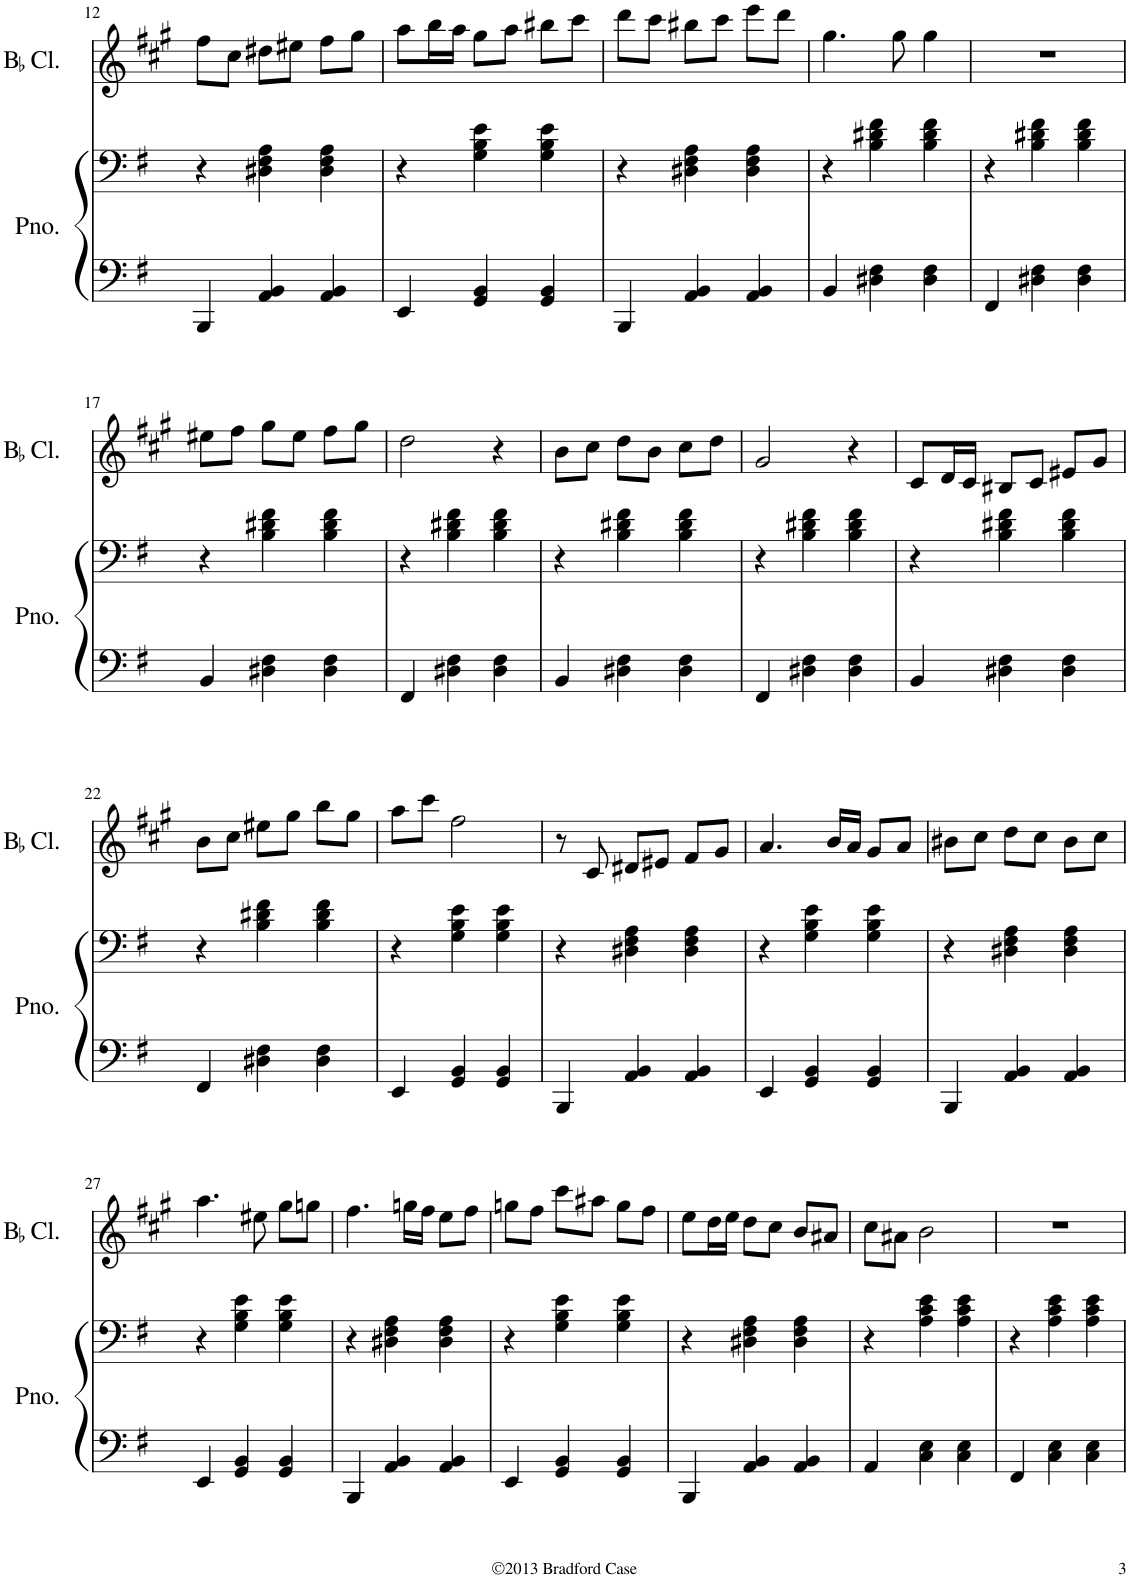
**kern	**kern	**kern
*part2	*part2	*part1
*staff3	*staff2	*staff1
*I"Piano	*	*I"BaccidentalFlat Clarinet
*I'Pno.	*	*I'BaccidentalFlat Cl.
!!LO:PB:g=z
*clefF4	*clefF4	*clefG2
*	*	*Trd1c2
*k[f#]	*k[f#]	*k[f#c#g#]
*M3/4	*M3/4	*M3/4
=12	=12	=12
4BBB/	4r	8ff#\L
.	.	8cc#\J
4AA/ 4BB/	4D#X\ 4F#\ 4A\	8dd#X\L
.	.	8ee#X\J
4AA/ 4BB/	4D#\ 4F#\ 4A\	8ff#\L
.	.	8gg#\J
=13	=13	=13
4EE/	4r	8aa\L
.	.	16bb\L
.	.	16aa\JJ
4GG/ 4BB/	4G\ 4B\ 4e\	8gg#\L
.	.	8aa\J
4GG/ 4BB/	4G\ 4B\ 4e\	8bb#X\L
.	.	8ccc#\J
=14	=14	=14
4BBB/	4r	8ddd\L
.	.	8ccc#\J
4AA/ 4BB/	4D#X\ 4F#\ 4A\	8bb#X\L
.	.	8ccc#\J
4AA/ 4BB/	4D#\ 4F#\ 4A\	8eee\L
.	.	8ddd\J
=15	=15	=15
4BB/	4r	4.gg#\
4D#X\ 4F#\	4B\ 4d#X\ 4f#\	.
.	.	8gg#\
4D#\ 4F#\	4B\ 4d#\ 4f#\	4gg#\
=16	=16	=16
4FF#/	4r	2.r
4D#X\ 4F#\	4B\ 4d#X\ 4f#\	.
4D#\ 4F#\	4B\ 4d#\ 4f#\	.
!!LO:LB:g=z
=17	=17	=17
4BB/	4r	8ee#X\L
.	.	8ff#\J
4D#X\ 4F#\	4B\ 4d#X\ 4f#\	8gg#\L
.	.	8ee#\J
4D#\ 4F#\	4B\ 4d#\ 4f#\	8ff#\L
.	.	8gg#\J
=18	=18	=18
4FF#/	4r	2dd\
4D#X\ 4F#\	4B\ 4d#X\ 4f#\	.
4D#\ 4F#\	4B\ 4d#\ 4f#\	4r
=19	=19	=19
4BB/	4r	8b\L
.	.	8cc#\J
4D#X\ 4F#\	4B\ 4d#X\ 4f#\	8dd\L
.	.	8b\J
4D#\ 4F#\	4B\ 4d#\ 4f#\	8cc#\L
.	.	8dd\J
=20	=20	=20
4FF#/	4r	2g#/
4D#X\ 4F#\	4B\ 4d#X\ 4f#\	.
4D#\ 4F#\	4B\ 4d#\ 4f#\	4r
=21	=21	=21
4BB/	4r	8c#/L
.	.	16d/L
.	.	16c#/JJ
4D#X\ 4F#\	4B\ 4d#X\ 4f#\	8B#X/L
.	.	8c#/J
4D#\ 4F#\	4B\ 4d#\ 4f#\	8e#X/L
.	.	8g#/J
!!LO:LB:g=z
=22	=22	=22
4FF#/	4r	8b\L
.	.	8cc#\J
4D#X\ 4F#\	4B\ 4d#X\ 4f#\	8ee#X\L
.	.	8gg#\J
4D#\ 4F#\	4B\ 4d#\ 4f#\	8bb\L
.	.	8gg#\J
=23	=23	=23
4EE/	4r	8aa\L
.	.	8ccc#\J
4GG/ 4BB/	4G\ 4B\ 4e\	2ff#\
4GG/ 4BB/	4G\ 4B\ 4e\	.
=24	=24	=24
4BBB/	4r	8r
.	.	8c#/
4AA/ 4BB/	4D#X\ 4F#\ 4A\	8d#X/L
.	.	8e#X/J
4AA/ 4BB/	4D#\ 4F#\ 4A\	8f#/L
.	.	8g#/J
=25	=25	=25
4EE/	4r	4.a/
4GG/ 4BB/	4G\ 4B\ 4e\	.
.	.	16b/LL
.	.	16a/JJ
4GG/ 4BB/	4G\ 4B\ 4e\	8g#/L
.	.	8a/J
=26	=26	=26
4BBB/	4r	8b#X\L
.	.	8cc#\J
4AA/ 4BB/	4D#X\ 4F#\ 4A\	8dd\L
.	.	8cc#\J
4AA/ 4BB/	4D#\ 4F#\ 4A\	8b#\L
.	.	8cc#\J
!!LO:LB:g=z
=27	=27	=27
4EE/	4r	4.aa\
4GG/ 4BB/	4G\ 4B\ 4e\	.
.	.	8ee#X\
4GG/ 4BB/	4G\ 4B\ 4e\	8gg#\L
.	.	8ggn\J
=28	=28	=28
4BBB/	4r	4.ff#\
4AA/ 4BB/	4D#X\ 4F#\ 4A\	.
.	.	16ggn\LL
.	.	16ff#\JJ
4AA/ 4BB/	4D#\ 4F#\ 4A\	8ee\L
.	.	8ff#\J
=29	=29	=29
4EE/	4r	8ggn\L
.	.	8ff#\J
4GG/ 4BB/	4G\ 4B\ 4e\	8ccc#\L
.	.	8aa#X\J
4GG/ 4BB/	4G\ 4B\ 4e\	8gg\L
.	.	8ff#\J
=30	=30	=30
4BBB/	4r	8ee\L
.	.	16dd\L
.	.	16ee\JJ
4AA/ 4BB/	4D#X\ 4F#\ 4A\	8dd\L
.	.	8cc#\J
4AA/ 4BB/	4D#\ 4F#\ 4A\	8b/L
.	.	8a#X/J
=31	=31	=31
4AA/	4r	8cc#\L
.	.	8a#X\J
4C\ 4E\	4A\ 4c\ 4e\	2b\
4C\ 4E\	4A\ 4c\ 4e\	.
=32	=32	=32
4FF#/	4r	2.r
4C\ 4E\	4A\ 4c\ 4e\	.
4C\ 4E\	4A\ 4c\ 4e\	.
=	=	=
*-	*-	*-
